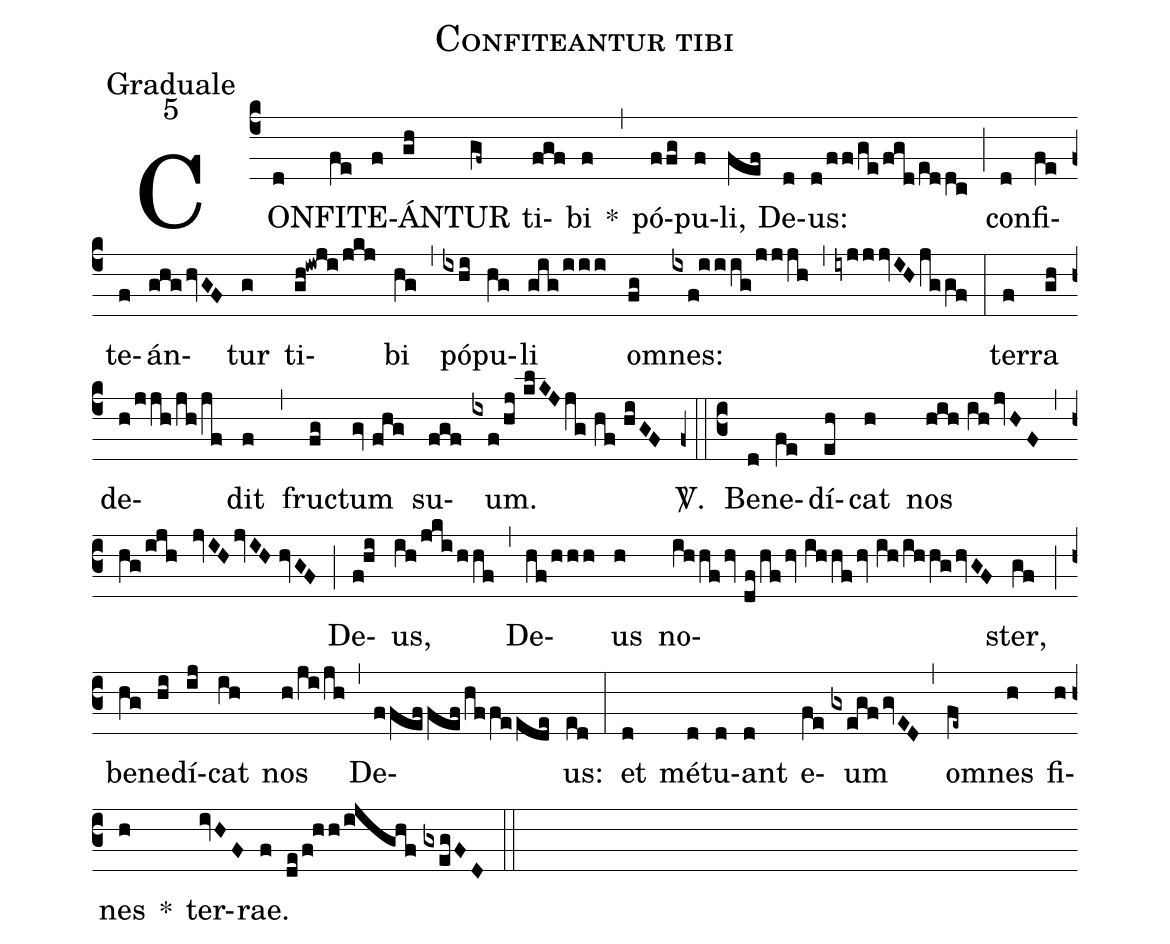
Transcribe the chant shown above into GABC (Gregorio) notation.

name:Confiteantur tibi;
office-part:Graduale;
mode:5;
%%
(c4) CON(d)FI(fe)TE(f)ÁN(gh)TUR(gf~) ti(fgf)bi(f) *(,) pó(ffg)pu(f)li,(fef) De(d)us:(d/ff/ge/fgd/eddc) (;) con(d)fi(fe)te(f)án(ghghvGF)tur(g) ti(gh!iwji/jkj)bi(hg) (,) pó(ixhi)pu(hg)li(gig/iii) o(fg)mnes:(ixf!iiig/jjjh) (,) (iyjjjvIHjggf) (:) ter(f)ra(gh) de(h/jjh/jh/jf)dit(f) (,) fru(fg)ctum(gv//fhg) su(fgf)um.(ixf/hj//klKJjg//hf//hiGF) <sp>V/</sp>.(z0::c3) Be(d)ne(fe)dí(eh)cat(h) nos(hih//ihjvHF) (,) (hg/ijh jvIHjvIH//hvGF) (;) De(f!hi)us,(ih/jki/hhf) (,) De(hf/hhh)us(h) no(ihhfhv//df/hfhv//ihhfhv//ih/ihhghvGF)ster,(gf) (;) be(hg)ne(hi)dí(ij)cat(ih) nos(h/ji/jh) (,) De(ffeffef/hffeede)us:(ed) (:) et(d) mé(d)tu(d)ant(d) e(fe)um(gxegfgvED) (,) o(fe~)mnes(h) fi(h)nes(h) *() ter(ivHF)rae.(f de/f!hh/ijghf//gxegFD) (::)
